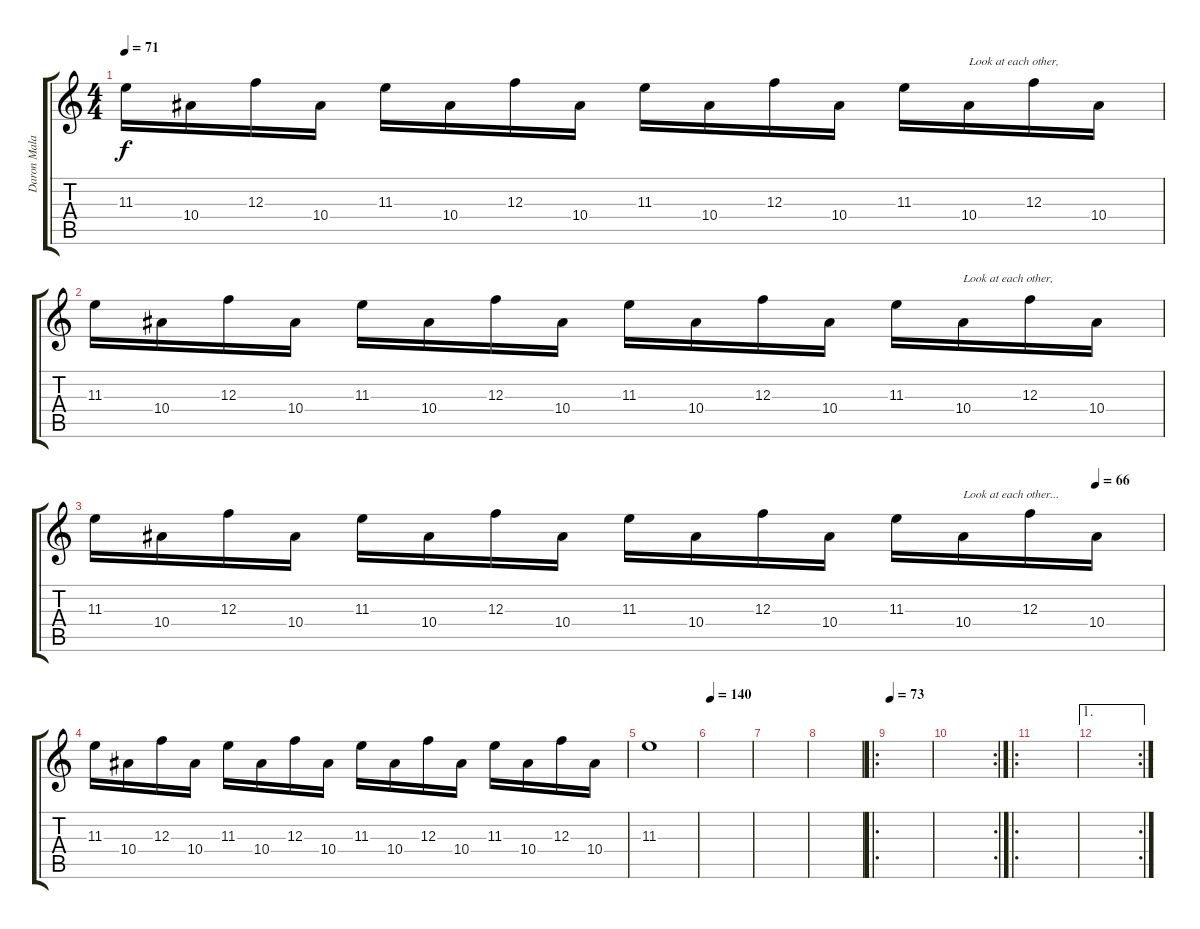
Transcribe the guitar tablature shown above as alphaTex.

\track ("Daron Malakian (Clean)" "Daron Mala") {instrument electricguitarclean}
\staff {score tabs}
\tuning (D4 A3 F3 C3 G2 C2) {hide}
\ts (4 4)
\tempo 71
\clef g2
\ks c
11.3.16{dy f} 10.4.16 12.3.16 10.4.16 11.3.16 10.4.16 12.3.16 10.4.16 11.3.16 10.4.16 12.3.16 10.4.16 11.3.16 10.4.16{txt "Look at each other,"} 12.3.16 10.4.16{volume 6} |
11.3.16 10.4.16 12.3.16 10.4.16 11.3.16 10.4.16 12.3.16 10.4.16 11.3.16 10.4.16 12.3.16 10.4.16 11.3.16 10.4.16{txt "Look at each other,"} 12.3.16 10.4.16{volume 4} |
\tempo (66 0.9375)
11.3.16 10.4.16 12.3.16 10.4.16 11.3.16 10.4.16 12.3.16 10.4.16 11.3.16 10.4.16 12.3.16 10.4.16 11.3.16 10.4.16{txt "Look at each other..."} 12.3.16 10.4.16{volume 3} |
11.3.16 10.4.16 12.3.16 10.4.16 11.3.16 10.4.16 12.3.16 10.4.16 11.3.16 10.4.16 12.3.16 10.4.16 11.3.16 10.4.16 12.3.16 10.4.16 |
11.3.1 |
\tempo 140
|
|
|
\ro
\tempo 73
|
\rc 2
|
\ro
|
\ae 1
\rc 2
